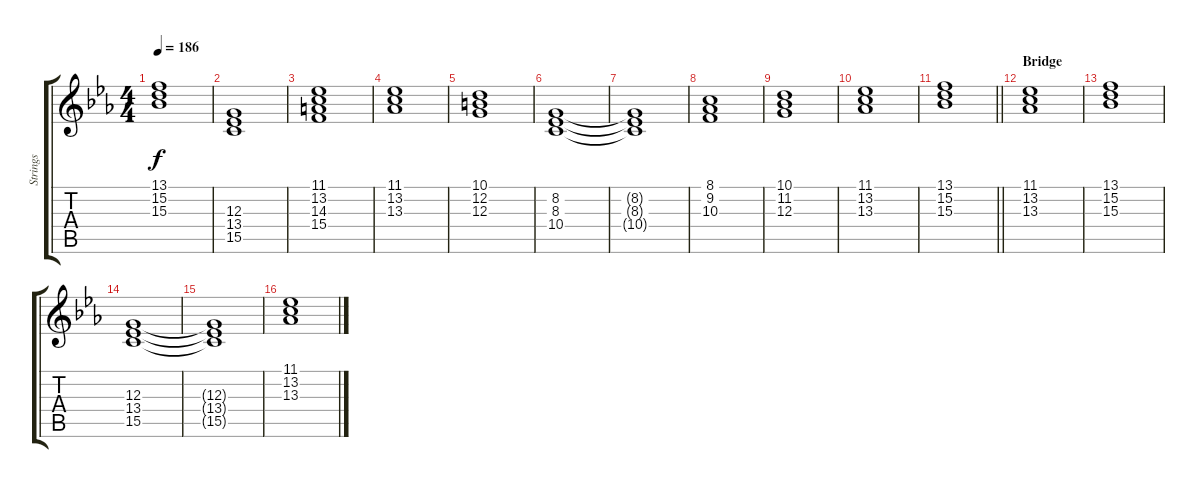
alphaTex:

\track ("Strings" "Strings") {instrument stringensemble1}
\staff {score tabs}
\tuning (E4 B3 G3 D3 A2 E2) {hide}
\ts (4 4)
\tempo 186
\clef g2
\ks eb
(13.1 15.2 15.3).1{dy f} |
(12.3 13.4 15.5).1 |
(11.1 13.2 14.3 15.4).1 |
(11.1 13.2 13.3).1 |
(10.1 12.2 12.3).1 |
(8.2 8.3 10.4).1 |
(8.2{t} 8.3{t} 10.4{t}).1 |
(8.1 9.2 10.3).1 |
(10.1 11.2 12.3).1 |
(11.1 13.2 13.3).1 |
\barLineRight lightlight
(13.1 15.2 15.3).1 |
\section ("" "Bridge")
(11.1 13.2 13.3).1 |
(13.1 15.2 15.3).1 |
(12.3 13.4 15.5).1 |
(12.3{t} 13.4{t} 15.5{t}).1 |
(11.1 13.2 13.3).1
